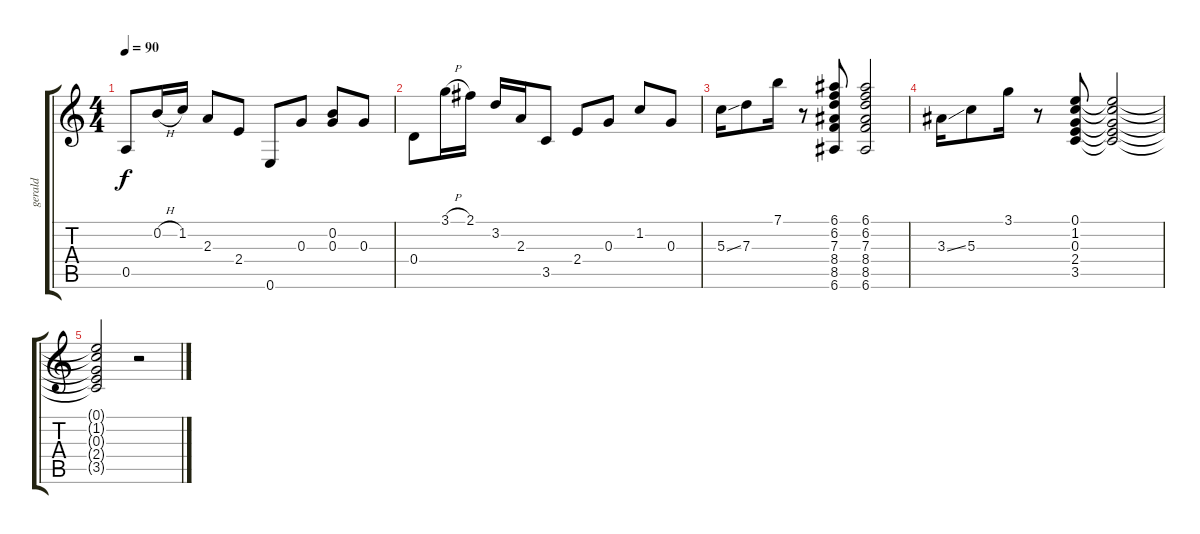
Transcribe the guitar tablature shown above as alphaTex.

\track ("gerald" "gerald") {instrument acousticguitarnylon}
\staff {score tabs}
\tuning (E4 B3 G3 D3 A2 E2) {hide}
\ts (4 4)
\tempo 90
\clef g2
\ks c
0.5.8{dy f} 0.2{h}.16 1.2.16 2.3.8 2.4.8 0.6.8 0.3.8 (0.2 0.3).8 0.3.8 |
0.4.8 3.1{h}.16 2.1.16 3.2.16 2.3.16 3.5.8 2.4.8 0.3.8 1.2.8 0.3.8 |
5.3{ss}.16 7.3.8 7.1.16 r.8 (6.1 6.2 7.3 8.4 8.5 6.6).8 (6.1 6.2 7.3 8.4 8.5 6.6).2 |
3.3{ss}.16 5.3.8 3.1.16 r.8 (0.1 1.2 0.3 2.4 3.5).8 (0.1{t} 1.2{t} 0.3{t} 2.4{t} 3.5{t}).2 |
(0.1{t} 1.2{t} 0.3{t} 2.4{t} 3.5{t}).2 r.2
